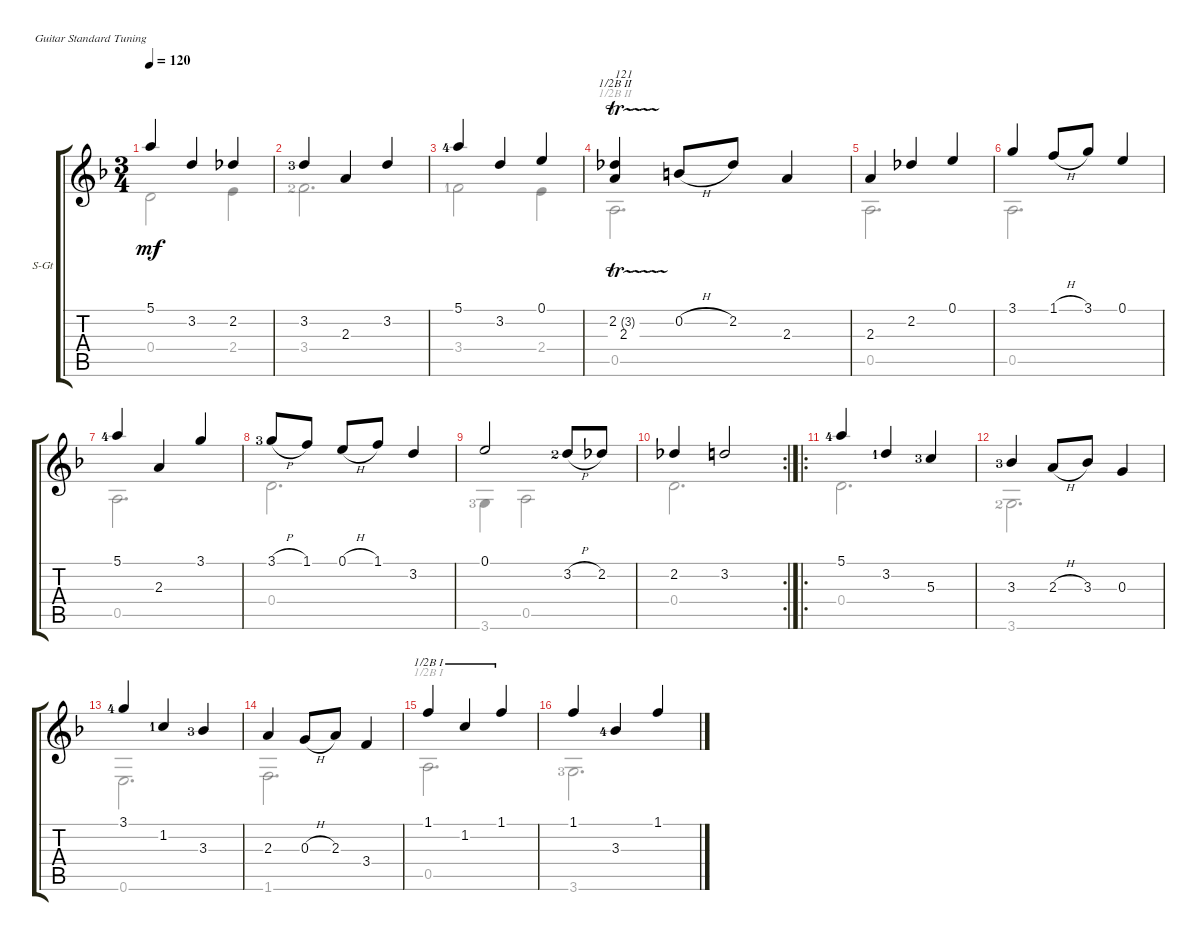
\defaultSystemsLayout 4
\bracketExtendMode groupsimilarinstruments
\firstSystemTrackNameOrientation horizontal
\otherSystemsTrackNameOrientation horizontal
\track ("Steel Guitar" "S-Gt") {instrument acousticguitarsteel}
\staff {score tabs}
\tuning (E4 B3 G3 D3 A2 E2)
\voice
\ts (3 4)
\tempo 120
\clef g2
\ks f
5.1.4{dy mf instrument acousticguitarsteel} 3.2.4 2.2.4 |
3.2{lf 4}.4 2.3.4 3.2.4 |
5.1{lf 5}.4 3.2.4 0.1.4 |
(2.2{tr (3 16)} 2.3).4{txt "121" barre (2 half)} 0.2{h}.8 2.2.8 2.3.4 |
2.3.4 2.2.4 0.1.4 |
3.1.4 1.1{h}.8 3.1.8 0.1.4 |
5.1{lf 5}.4 2.3.4 3.1.4 |
3.1{h lf 4}.8 1.1.8 0.1{h}.8 1.1.8 3.2.4 |
0.1.2 3.2{h lf 3}.8 2.2.8 |
\rc 2
2.2.4 3.2.2 |
\ro
5.1{lf 5}.4 3.2{lf 2}.4 5.3{lf 4}.4 |
3.3{lf 4}.4 2.3{h}.8 3.3.8 0.3.4 |
3.1{lf 5}.4 1.2{lf 2}.4 3.3{lf 4}.4 |
2.3.4 0.3{h}.8 2.3.8 3.4.4 |
1.1.4{barre (1 half)} 1.2.4{barre (1 half)} 1.1.4{barre (1 half)} |
1.1.4 3.3{lf 5}.4 1.1.4
\voice
\clef g2
\ottava regular
\simile none
\ks f
0.4.2{dy mf} 2.4.4 |
3.4{lf 3}.2{d} |
3.4{lf 2}.2 2.4.4 |
0.5.2{d barre (2 half)} |
0.5.2{d} |
0.5.2{d} |
0.5.2{d} |
0.4.2{d} |
3.6{lf 4}.4 0.5.2 |
0.4.2{d} |
0.4.2{d} |
3.6{lf 3}.2{d} |
0.6.2{d} |
1.6.2{d} |
0.5.2{d barre (1 half)} |
3.6{lf 4}.2{d}
